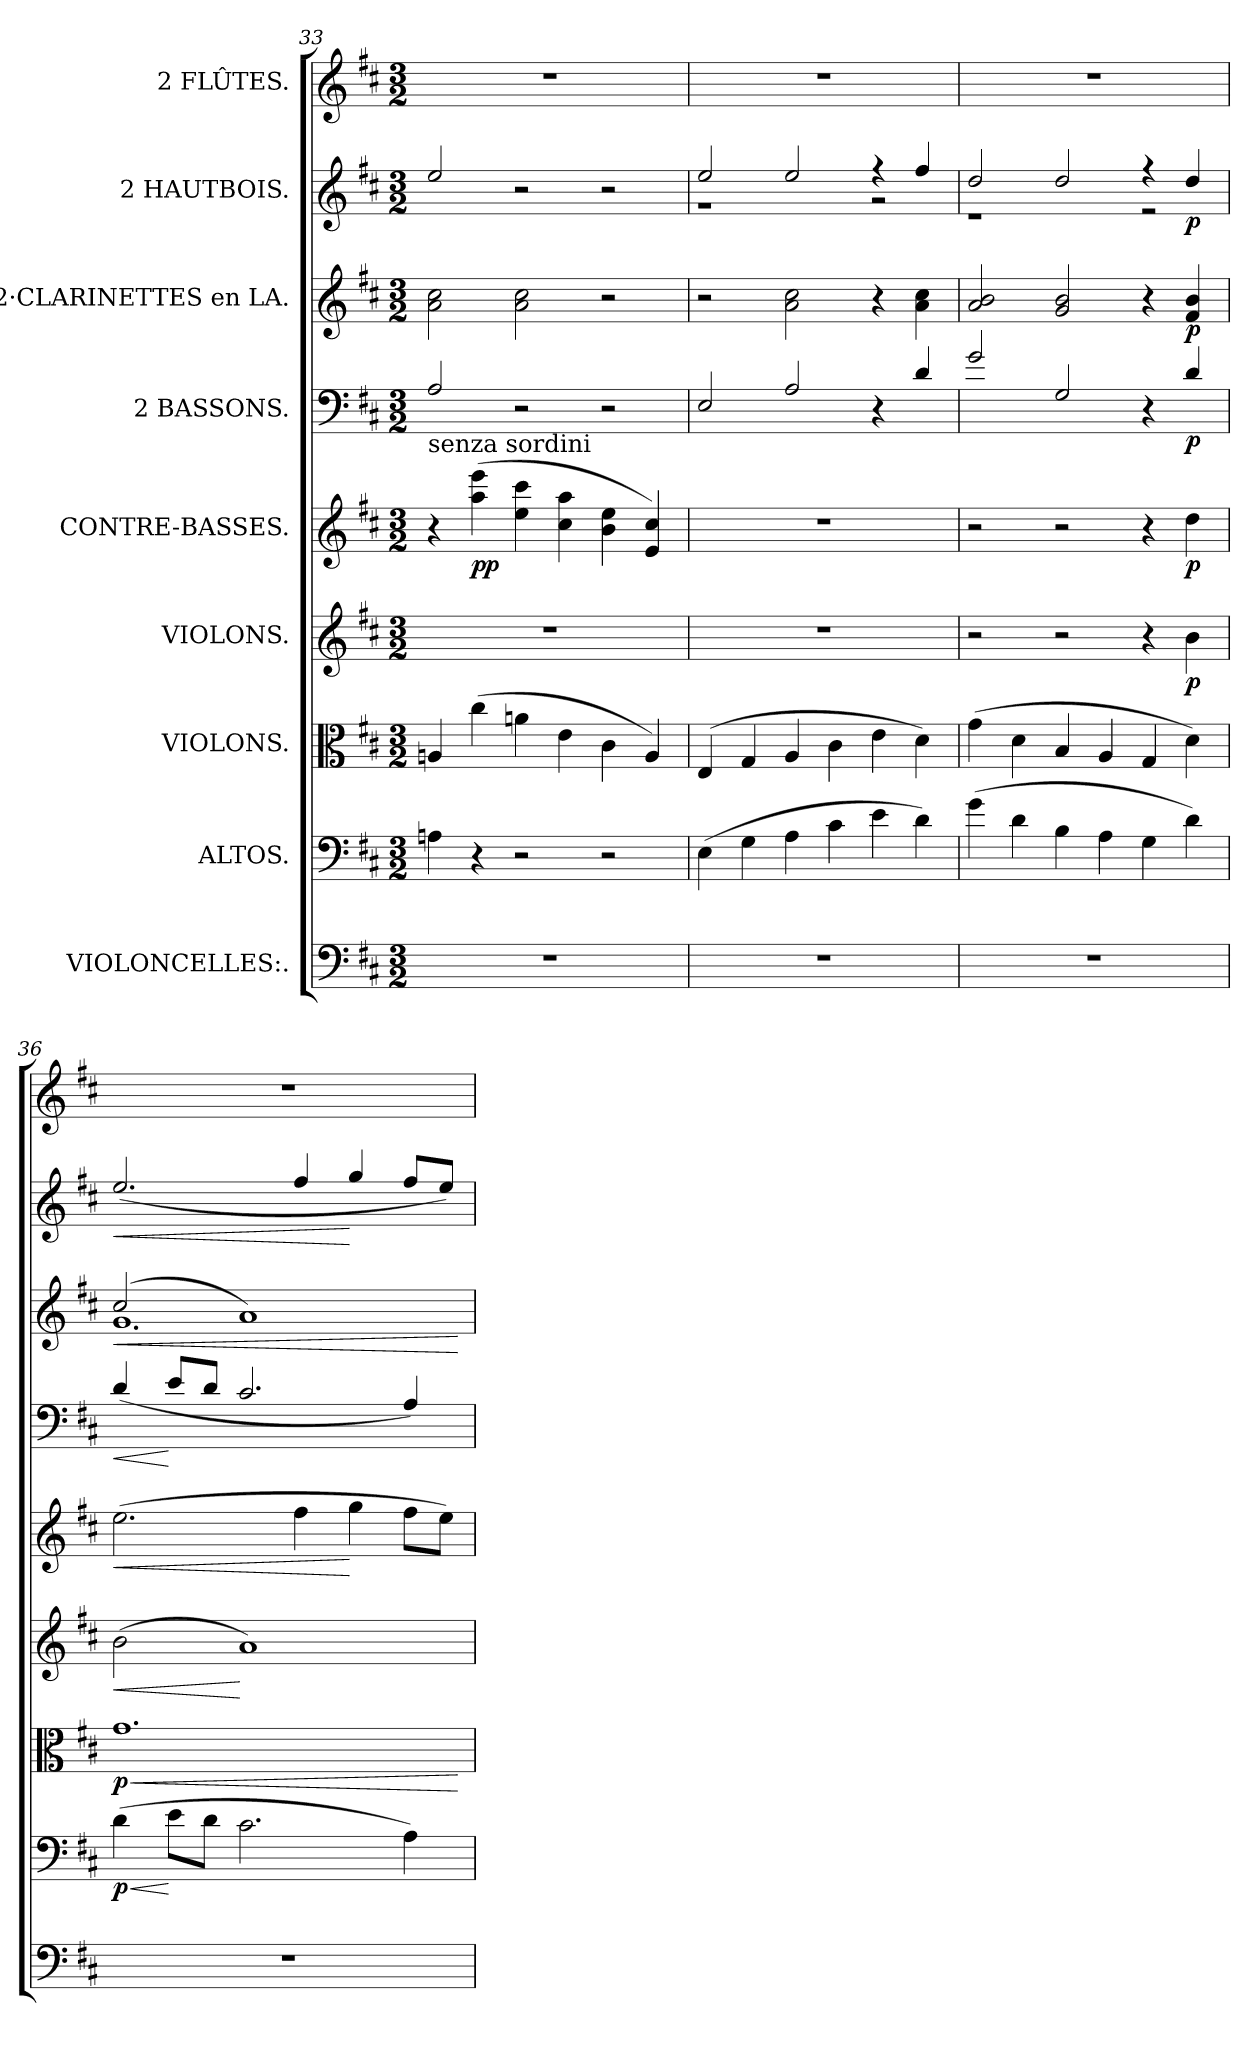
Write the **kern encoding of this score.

**kern	**kern	**dynam	**kern	**dynam	**kern	**dynam	**kern	**dynam	**kern	**dynam	**kern	**dynam	**kern	**dynam	**kern
*part9	*part8	*part8	*part7	*part7	*part6	*part6	*part5	*part5	*part4	*part4	*part3	*part3	*part2	*part2	*part1
*staff9	*staff8	*staff8	*staff7	*staff7	*staff6	*staff6	*staff5	*staff5	*staff4	*staff4	*staff3	*staff3	*staff2	*staff2	*staff1
*I"VIOLONCELLES:.	*I"ALTOS.	*	*I"VIOLONS.	*	*I"VIOLONS.	*	*I"CONTRE-BASSES.	*	*I"2 BASSONS.	*	*I"2·CLARINETTES en LA.	*	*I"2 HAUTBOIS.	*	*I"2 FLÛTES.
*clefF4	*clefF4	*	*clefC3	*	*clefG2	*	*clefG2	*	*clefF4	*	*clefG2	*	*clefG2	*	*clefG2
*	*	*	*	*	*	*	*	*	*	*	*ITrd2c3	*	*	*	*
*k[f#c#]	*k[f#c#]	*	*k[f#c#]	*	*k[f#c#]	*	*k[f#c#]	*	*k[f#c#]	*	*k[f#c#g#d#a#]	*	*k[f#c#]	*	*k[f#c#]
*D:	*D:	*	*D:	*	*D:	*	*D:	*	*D:	*	*B:	*	*D:	*	*D:
*M3/2	*M3/2	*	*M3/2	*	*M3/2	*	*M3/2	*	*M3/2	*	*M3/2	*	*M3/2	*	*M3/2
=33	=33	=33	=33	=33	=33	=33	=33	=33	=33	=33	=33	=33	=33	=33	=33
!	!	!	!	!	!	!	!LO:TX:t=senza sordini	!	!	!	!	!	!	!	!
1.r	4An\	.	4An/	.	1.r	.	4r	.	2A/	.	2f#\ 2a#\	.	2ee/	.	1.r
.	4r	.	(4cc#\	.	.	.	(4aa\ 4eee\	pp	.	.	.	.	.	.	.
.	2r	.	4an\	.	.	.	4ee\ 4ccc#\	.	2r	.	2f#\ 2a#\	.	2r	.	.
.	.	.	4e\	.	.	.	4cc#\ 4aa\	.	.	.	.	.	.	.	.
.	2r	.	4c#\	.	.	.	4b\ 4ee\	.	2r	.	2r	.	2r	.	.
.	.	.	4A/)	.	.	.	4e/ 4cc#/)	.	.	.	.	.	.	.	.
!!LO:PB:g=z
=34	=34	=34	=34	=34	=34	=34	=34	=34	=34	=34	=34	=34	=34	=34	=34
*	*	*	*	*	*	*	*	*	*	*	*	*	*^	*	*
1.r	(4E\	.	(4E/	.	1.r	.	1.r	.	2E/	.	2r	.	2ee/	1r	.	1.r
.	4G\	.	4G/	.	.	.	.	.	.	.	.	.	.	.	.	.
.	4A\	.	4A/	.	.	.	.	.	2A/	.	2f#\ 2a#\	.	2ee/	.	.	.
.	4c#\	.	4c#\	.	.	.	.	.	.	.	.	.	.	.	.	.
.	4e\	.	4e\	.	.	.	.	.	4r	.	4r	.	4r	2r	.	.
.	4d\)	.	4d\)	.	.	.	.	.	4d/	.	4f#\ 4a#\	.	4ff#/	.	.	.
=35	=35	=35	=35	=35	=35	=35	=35	=35	=35	=35	=35	=35	=35	=35	=35	=35
1.r	(4g\	.	(4g\	.	2r	.	2r	.	2g/	.	2f#/ 2g#/	.	2dd/	1r	.	1.r
.	4d\	.	4d\	.	.	.	.	.	.	.	.	.	.	.	.	.
.	4B\	.	4B/	.	2r	.	2r	.	2G/	.	2e/ 2g#/	.	2dd/	.	.	.
.	4A\	.	4A/	.	.	.	.	.	.	.	.	.	.	.	.	.
.	4G\	.	4G/	.	4r	.	4r	.	4r	.	4r	.	4r	2r	.	.
.	4d\)	.	4d\)	.	4b\	p	4dd\	p	4d/	p	4d#/ 4g#/	p	4dd/	.	p	.
*	*	*	*	*	*	*	*	*	*	*	*	*	*v	*v	*	*
=36	=36	=36	=36	=36	=36	=36	=36	=36	=36	=36	=36	=36	=36	=36	=36
!	!	!LO:HP:b	!	!LO:HP:b	!	!LO:HP:b	!	!LO:HP:b	!	!LO:HP:b	!	!LO:HP:b	!	!LO:HP:b	!
*	*	*	*	*	*	*	*	*	*	*	*^	*	*	*	*
1.r	(4d\	< p	1.g\	< p	(2b\	<	(2.ee\	<	(4d/	<	(2a#/	1.e\	<	(2.ee/	<	1.r
.	8e\L	[	.	.	.	.	.	.	8e/L	[	.	.	.	.	.	.
.	8d\J	.	.	.	.	.	.	.	8d/J	.	.	.	.	.	.	.
.	2.c#\	.	.	.	1a/)	[	.	.	2.c#/	.	1f#/)	.	.	.	.	.
.	.	.	.	.	.	.	4ff#\	.	.	.	.	.	.	4ff#/	.	.
.	.	.	.	.	.	.	4gg\	[	.	.	.	.	.	4gg/	[	.
.	4A\)	.	.	.	.	.	8ff#\L	.	4A/)	.	.	.	.	8ff#/L	.	.
.	.	.	.	.	.	.	8ee\J)	.	.	.	.	.	.	8ee/J)	.	.
*	*	*	*	*	*	*	*	*	*	*	*v	*v	*	*	*	*
.	.	.	.	[	.	.	.	.	.	.	.	[	.	.	.
=	=	=	=	=	=	=	=	=	=	=	=	=	=	=	=
*-	*-	*-	*-	*-	*-	*-	*-	*-	*-	*-	*-	*-	*-	*-	*-
